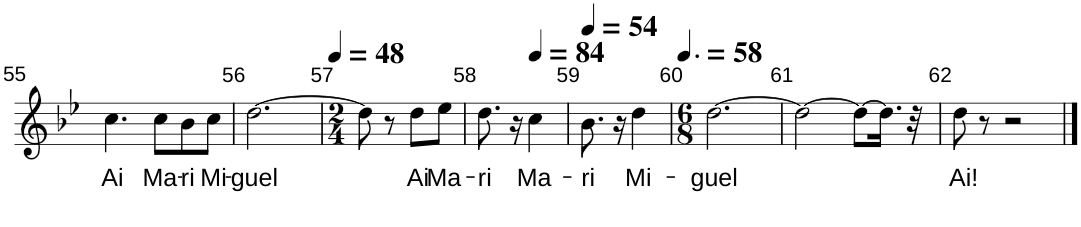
**kern	**text
*part1	*part1
*staff1	*staff1
*I"Soprano	*
*I'S.	*
*clefG2	*
*k[b-e-]	*
*M6/8	*
=54	=54
!	!LO:LY:b
(8ff\	-guel
[4ee-\)	.
4ee-\]	.
8r	.
!!LO:PB:g=z
=55	=55
!	!LO:LY:b
4.cc\	Ai
!	!LO:LY:b
8cc\L	Ma-
!	!LO:LY:b
8b-\	-ri
!	!LO:LY:b
8cc\J	Mi-
=56	=56
!	!LO:LY:b
[2.dd\	-guel
=57	=57
*M2/4	*
*MM48	*
8dd\]	.
8r	.
!	!LO:LY:b
8dd\L	Ai
!	!LO:LY:b
8ee-\J	Ma-
=58	=58
!	!LO:LY:b
8.dd\	-ri
16r	.
*MM84	*
!	!LO:LY:b
4cc\	Ma-
=59	=59
*MM54	*
!	!LO:LY:b
8.b-\	-ri
16r	.
!	!LO:LY:b
4dd\	Mi-
=60	=60
*M6/8	*
*MM87	*
!	!LO:LY:b
[2.dd\	-guel
=61	=61
2dd\_	.
8dd\L_	.
16.dd\Jk]	.
32r	.
=	=
*-	*-
